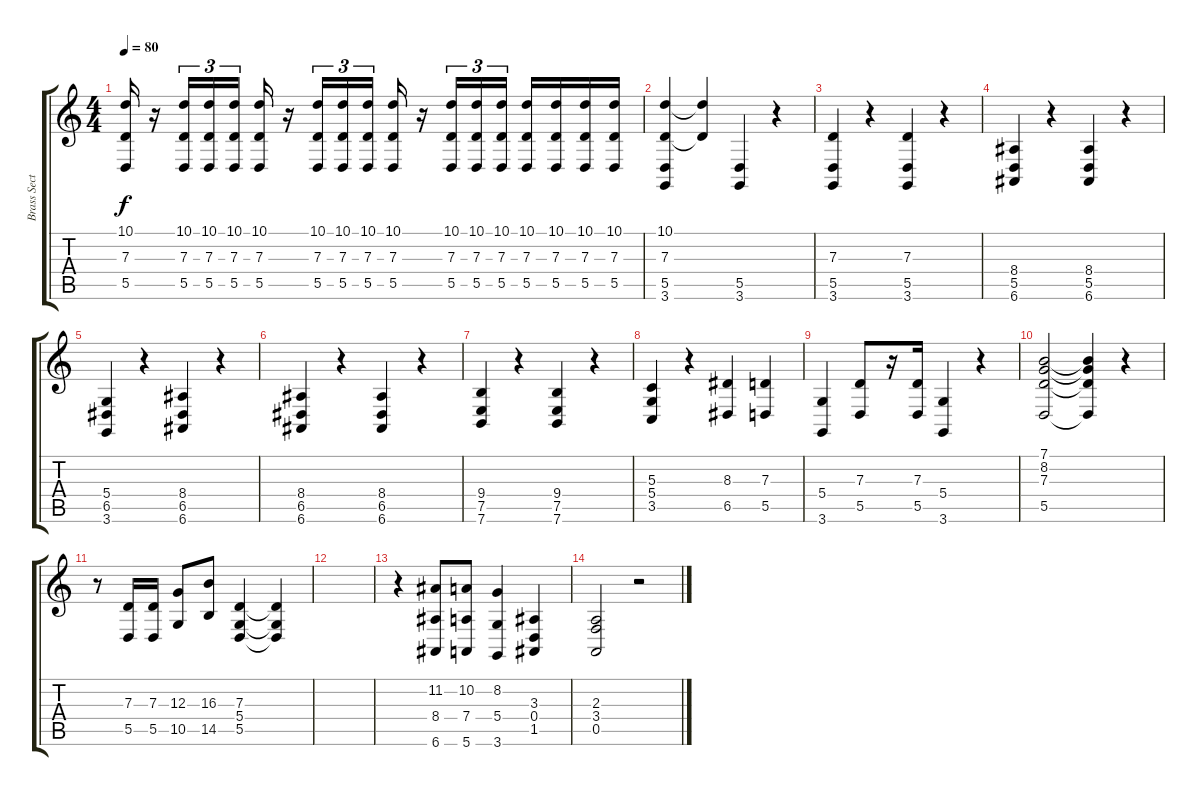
\track ("Brass Section" "Brass Sect") {instrument brasssection}
\staff {score tabs}
\tuning (E4 B3 G3 D3 A2 E2) {hide}
\ts (4 4)
\tempo 80
\clef g2
\ks c
(10.1 7.3 5.5).16{dy f} r.16 (10.1 7.3 5.5).16{tu (3 2)} (10.1 7.3 5.5).16{tu (3 2)} (10.1 7.3 5.5).16{tu (3 2)} (10.1 7.3 5.5).16 r.16 (10.1 7.3 5.5).16{tu (3 2)} (10.1 7.3 5.5).16{tu (3 2)} (10.1 7.3 5.5).16{tu (3 2)} (10.1 7.3 5.5).16 r.16 (10.1 7.3 5.5).16{tu (3 2)} (10.1 7.3 5.5).16{tu (3 2)} (10.1 7.3 5.5).16{tu (3 2)} (10.1 7.3 5.5).16 (10.1 7.3 5.5).16 (10.1 7.3 5.5).16 (10.1 7.3 5.5).16 |
(10.1 7.3 5.5 3.6).4 (10.1{t} 7.3{t}).4 (5.5 3.6).4 r.4 |
(7.3 5.5 3.6).4 r.4 (7.3 5.5 3.6).4 r.4 |
(8.4 5.5 6.6).4 r.4 (8.4 5.5 6.6).4 r.4 |
(5.4 6.5 3.6).4 r.4 (8.4 6.5 6.6).4 r.4 |
(8.4 6.5 6.6).4 r.4 (8.4 6.5 6.6).4 r.4 |
(9.4 7.5 7.6).4 r.4 (9.4 7.5 7.6).4 r.4 |
(5.3 5.4 3.5).4 r.4 (8.3 6.5).4 (7.3 5.5).4 |
(5.4 3.6).4 (7.3 5.5).8 r.16 (7.3 5.5).16 (5.4 3.6).4 r.4 |
(7.1 8.2 7.3 5.5).2 (7.1{t} 8.2{t} 7.3{t} 5.5{t}).4 r.4 |
r.8 (7.3 5.5).16 (7.3 5.5).16 (12.3 10.5).8 (16.3 14.5).8 (7.3 5.4 5.5).4 (7.3{t} 5.4{t} 5.5{t}).4 |
|
r.4 (11.2 8.4 6.6).8 (10.2 7.4 5.6).8 (8.2 5.4 3.6).4 (3.3 0.4 1.5).4 |
(2.3 3.4 0.5).2 r.2
